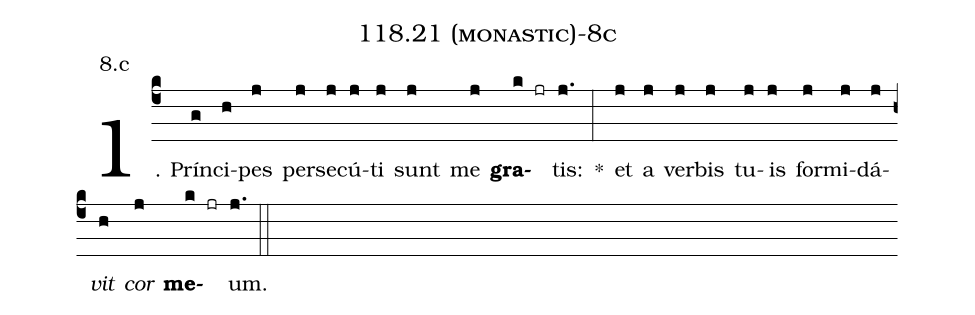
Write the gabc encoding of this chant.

name: 118.21 (monastic)-8c;
annotation: 8.c;
%%
(c4)1. Prín(g)ci(h)pes(j) per(j)se(j)cú(j)ti(j) sunt(j) me(j) <b>gra</b>(k jr)tis:(j.) *(:) et(j) a(j) ver(j)bis(j) tu(j)is(j) for(j)mi(j)dá(j)<i>vit</i>(h) <i>cor</i>(j) <b>me</b>(k jr)um.(j.) (::)
